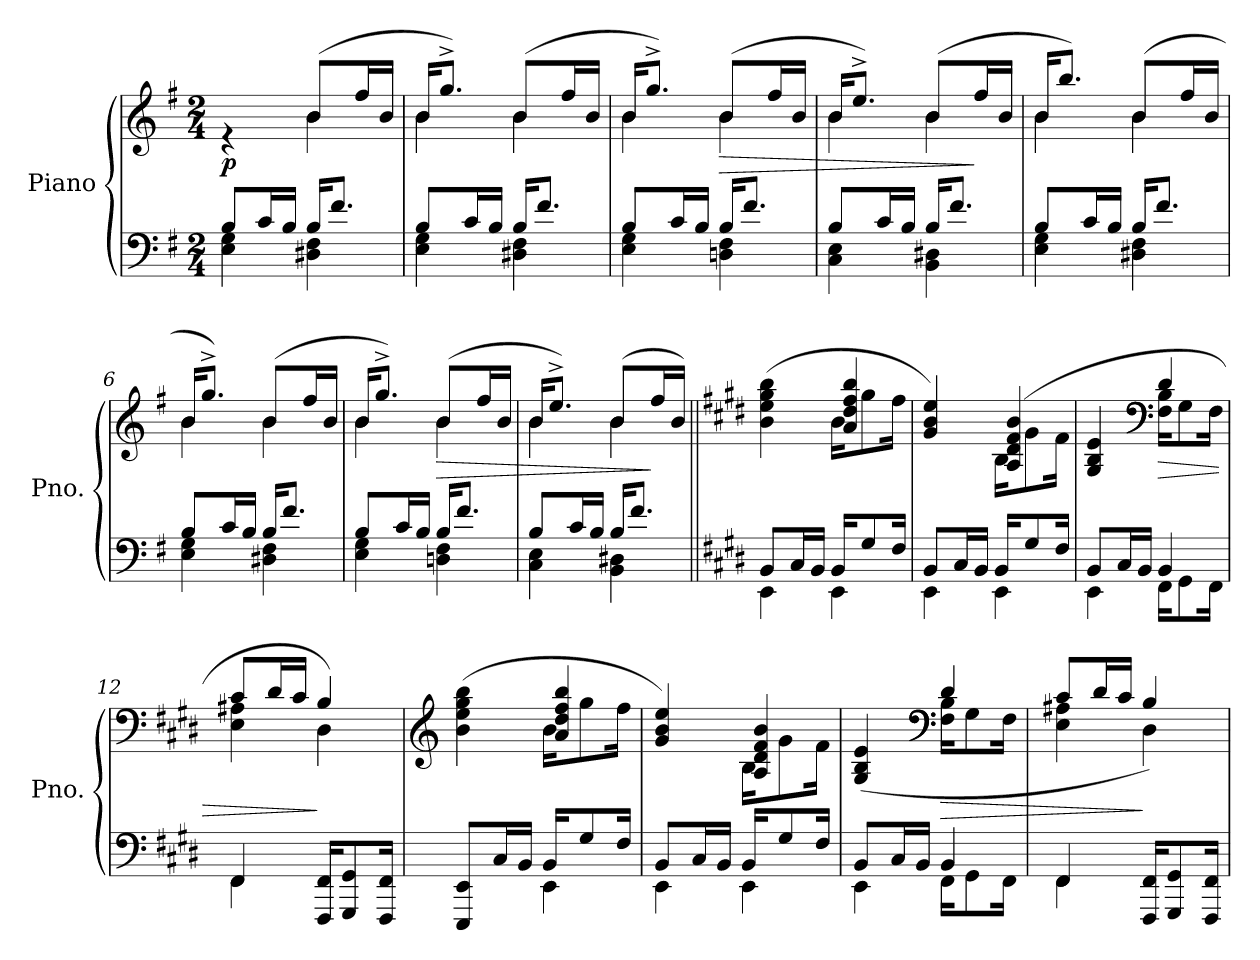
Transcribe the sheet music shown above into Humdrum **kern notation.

**kern	**kern	**dynam
*part1	*part1	*part1
*staff2	*staff1	*staff1/2
*I"Piano	*	*
*I'Pno.	*	*
*clefF4	*clefG2	*
*k[f#]	*k[f#]	*
*M2/4	*M2/4	*
*MM36	*MM36	*
=1	=1	=1
*^	*^	*
!	!	!	!	!LO:DY:b
8B/L	4E\ 4G\	4re	4ryy	p
16c/L	.	.	.	.
16B/JJ	.	.	.	.
16B/KL	4D#X\ 4F#\	(>8b/L	4b\	.
8.f#/J	.	.	.	.
.	.	16ff#/L	.	.
.	.	16b/JJ	.	.
=2	=2	=2	=2	=2
8B/L	4E\ 4G\	16b/KL	4b\	.
.	.	8.gg^/J)	.	.
16c/L	.	.	.	.
16B/JJ	.	.	.	.
16B/KL	4D#X\ 4F#\	(>8b/L	4b\	.
8.f#/J	.	.	.	.
.	.	16ff#/L	.	.
.	.	16b/JJ	.	.
=3	=3	=3	=3	=3
8B/L	4E\ 4G\	16b/KL	4b\	.
.	.	8.gg^/J)	.	.
16c/L	.	.	.	.
16B/JJ	.	.	.	.
!	!	!	!	!LO:HP:b
16B/KL	4Dn\ 4F#\	(>8b/L	4b\	>
8.f#/J	.	.	.	.
.	.	16ff#/L	.	.
.	.	16b/JJ	.	.
=4	=4	=4	=4	=4
8B/L	4C\ 4E\	16b/KL	4b\	.
.	.	8.ee^/J)	.	.
16c/L	.	.	.	.
16B/JJ	.	.	.	.
16B/KL	4BB\ 4D#X\	(>8b/L	4b\	.
8.f#/J	.	.	.	.
.	.	16ff#/L	.	]
.	.	16b/JJ	.	.
!!LO:LB:g=z	!!
=5	=5	=5	=5	=5
8B/L	4E\ 4G\	16b/KL	4b\	.
.	.	8.bb/J)	.	.
16c/L	.	.	.	.
16B/JJ	.	.	.	.
16B/KL	4D#X\ 4F#\	(>8b/L	4b\	.
8.f#/J	.	.	.	.
.	.	16ff#/L	.	.
.	.	16b/JJ	.	.
=6	=6	=6	=6	=6
8B/L	4E\ 4G\	16b/KL	4b\	.
.	.	8.gg^/J)	.	.
16c/L	.	.	.	.
16B/JJ	.	.	.	.
16B/KL	4D#X\ 4F#\	(>8b/L	4b\	.
8.f#/J	.	.	.	.
.	.	16ff#/L	.	.
.	.	16b/JJ	.	.
=7	=7	=7	=7	=7
8B/L	4E\ 4G\	16b/KL	4b\	.
.	.	8.gg^/J)	.	.
16c/L	.	.	.	.
16B/JJ	.	.	.	.
!	!	!	!	!LO:HP:b
16B/KL	4Dn\ 4F#\	(>8b/L	4b\	>
8.f#/J	.	.	.	.
.	.	16ff#/L	.	.
.	.	16b/JJ	.	.
=8	=8	=8	=8	=8
8B/L	4C\ 4E\	16b/KL	4b\	.
.	.	8.ee^/J)	.	.
16c/L	.	.	.	.
16B/JJ	.	.	.	.
16B/KL	4BB\ 4D#X\	(>8b/L	4b\	.
8.f#/J	.	.	.	.
.	.	16ff#/L	.	]
.	.	16b/JJ)	.	.
!!LO:LB:g=z	!!
=9||	=9||	=9||	=9||	=9||
*k[f#c#g#d#]	*	*k[f#c#g#d#]	*	*
8BB/L	4EE\	(>4b\ 4ee\ 4gg#\ 4bb\	4ryy	.
16C#/L	.	.	.	.
16BB/JJ	.	.	.	.
16BB/KL	4EE\	16b\KL	4a/ 4dd#/ 4ff#/ 4bb/	.
8G#/	.	8gg#\	.	.
16F#/Jk	.	16ff#\Jk	.	.
=10	=10	=10	=10	=10
8BB/L	4EE\	4g#/ 4b/ 4ee/)	4ryy	.
16C#/L	.	.	.	.
16BB/JJ	.	.	.	.
16BB/KL	4EE\	16B\KL	(>4A/ 4d#/ 4f#/ 4b/	.
8G#/	.	8g#\	.	.
16F#/Jk	.	16f#\Jk	.	.
=11	=11	=11	=11	=11
8BB/L	4EE\	4G#/ 4B/ 4e/	4ryy	.
16C#/L	.	.	.	.
16BB/JJ	.	.	.	.
*	*	*clefF4	*	*
!	!	!	!	!LO:HP:b
16FF#\KL	4BB/	4d#/	16F#\ 16B\KL	>
8GG#\	.	.	8G#\	.
16FF#\Jk	.	.	16F#\Jk	.
=12	=12	=12	=12	=12
4FF#/	4FF#\	8c#/L	4E\ 4A#X\	.
.	.	16d#/L	.	.
.	.	16c#/JJ	.	.
16FFF#/ 16FF#/KL	4ryy	4B/)	4D#\	]
8GGG#/ 8GG#/	.	.	.	.
16FFF#/ 16FF#/Jk	.	.	.	.
!!LO:LB:g=z	!!
=13	=13	=13	=13	=13
*	*	*clefG2	*	*
8EEE/ 8EE/L	4ryy	(>4b\ 4ee\ 4gg#\ 4bb\	4ryy	.
16C#/L	.	.	.	.
16BB/JJ	.	.	.	.
16BB/KL	4EE\	16b\KL	4a/ 4dd#/ 4ff#/ 4bb/	.
8G#/	.	8gg#\	.	.
16F#/Jk	.	16ff#\Jk	.	.
=14	=14	=14	=14	=14
8BB/L	4EE\	4g#/ 4b/ 4ee/)	4ryy	.
16C#/L	.	.	.	.
16BB/JJ	.	.	.	.
16BB/KL	4EE\	16B\KL	4A/ 4d#/ 4f#/ 4b/	.
8G#/	.	8g#\	.	.
16F#/Jk	.	16f#\Jk	.	.
=15	=15	=15	=15	=15
8BB/L	4EE\	(>4G#/ 4B/ 4e/	4ryy	.
16C#/L	.	.	.	.
16BB/JJ	.	.	.	.
*	*	*clefF4	*	*
!	!	!	!	!LO:HP:b
16FF#\KL	4BB/	4d#/	16F#\ 16B\KL	>
8GG#\	.	.	8G#\	.
16FF#\Jk	.	.	16F#\Jk	.
=16	=16	=16	=16	=16
4FF#/	4FF#\	8c#/L	4E\ 4A#X\	.
.	.	16d#/L	.	.
.	.	16c#/JJ	.	.
16FFF#/ 16FF#/KL	4ryy	4B/)	4D#\	]
8GGG#/ 8GG#/	.	.	.	.
16FFF#/ 16FF#/Jk	.	.	.	.
*v	*v	*	*	*
*	*v	*v	*
=	=	=
*-	*-	*-
